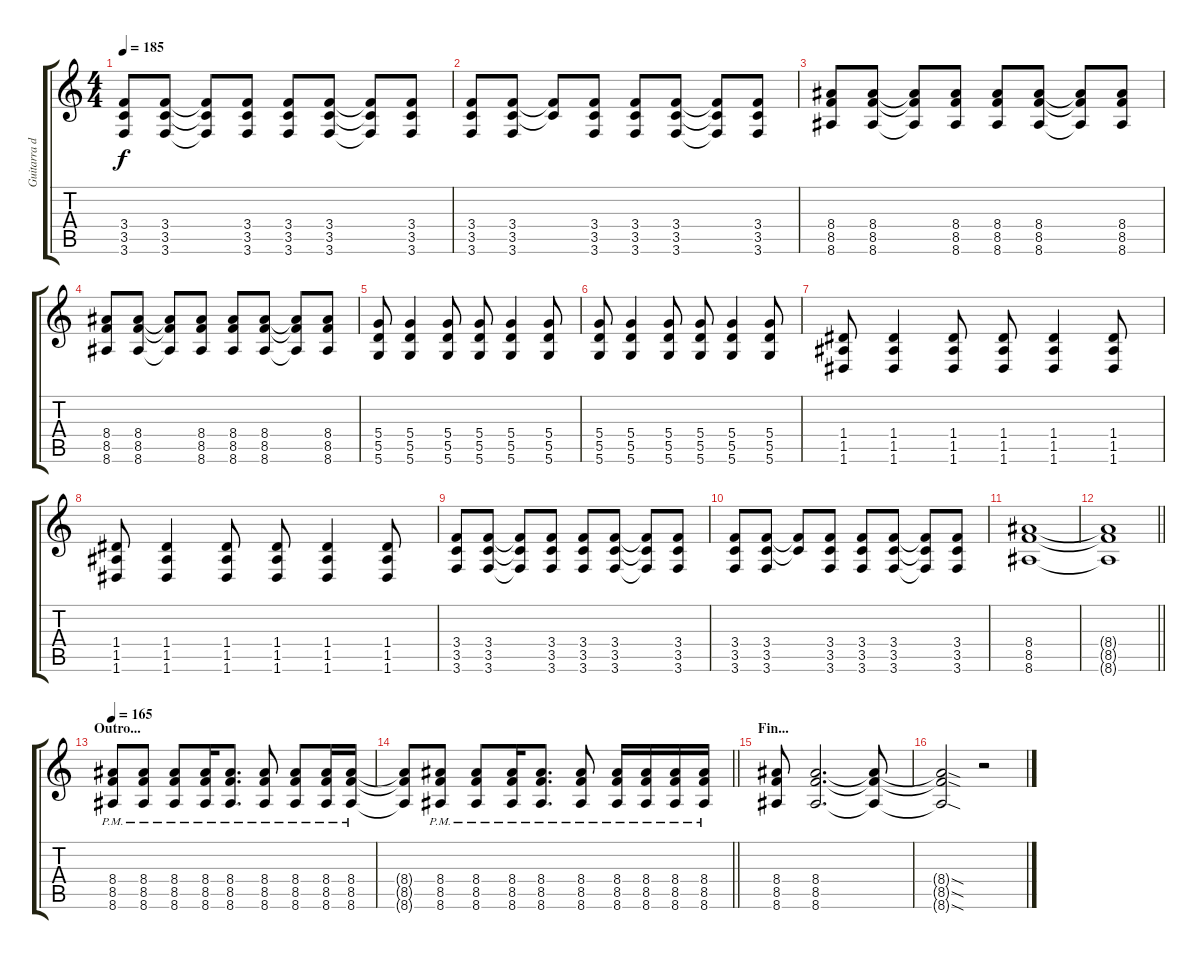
\track ("Guitarra de Acompañamiento" "Guitarra d") {instrument distortionguitar}
\staff {score tabs}
\tuning (E4 B3 G3 D3 A2 D2) {hide}
\ts (4 4)
\tempo 185
\clef g2
\ks c
(3.4 3.5 3.6).8{dy f} (3.4 3.5 3.6).8 (3.4{t} 3.5{t} 3.6{t}).8 (3.4 3.5 3.6).8 (3.4 3.5 3.6).8 (3.4 3.5 3.6).8 (3.4{t} 3.5{t} 3.6{t}).8 (3.4 3.5 3.6).8 |
(3.4 3.5 3.6).8 (3.4 3.5 3.6).8 (3.4{t} 3.5{t}).8 (3.4 3.5 3.6).8 (3.4 3.5 3.6).8 (3.4 3.5 3.6).8 (3.4{t} 3.5{t} 3.6{t}).8 (3.4 3.5 3.6).8 |
(8.4 8.5 8.6).8 (8.4 8.5 8.6).8 (8.4{t} 8.5{t} 8.6{t}).8 (8.4 8.5 8.6).8 (8.4 8.5 8.6).8 (8.4 8.5 8.6).8 (8.4{t} 8.5{t} 8.6{t}).8 (8.4 8.5 8.6).8 |
(8.4 8.5 8.6).8 (8.4 8.5 8.6).8 (8.4{t} 8.5{t} 8.6{t}).8 (8.4 8.5 8.6).8 (8.4 8.5 8.6).8 (8.4 8.5 8.6).8 (8.4{t} 8.5{t} 8.6{t}).8 (8.4 8.5 8.6).8 |
(5.4 5.5 5.6).8 (5.4 5.5 5.6).4 (5.4 5.5 5.6).8 (5.4 5.5 5.6).8 (5.4 5.5 5.6).4 (5.4 5.5 5.6).8 |
(5.4 5.5 5.6).8 (5.4 5.5 5.6).4 (5.4 5.5 5.6).8 (5.4 5.5 5.6).8 (5.4 5.5 5.6).4 (5.4 5.5 5.6).8 |
(1.4 1.5 1.6).8 (1.4 1.5 1.6).4 (1.4 1.5 1.6).8 (1.4 1.5 1.6).8 (1.4 1.5 1.6).4 (1.4 1.5 1.6).8 |
(1.4 1.5 1.6).8 (1.4 1.5 1.6).4 (1.4 1.5 1.6).8 (1.4 1.5 1.6).8 (1.4 1.5 1.6).4 (1.4 1.5 1.6).8 |
(3.4 3.5 3.6).8 (3.4 3.5 3.6).8 (3.4{t} 3.5{t} 3.6{t}).8 (3.4 3.5 3.6).8 (3.4 3.5 3.6).8 (3.4 3.5 3.6).8 (3.4{t} 3.5{t} 3.6{t}).8 (3.4 3.5 3.6).8 |
(3.4 3.5 3.6).8 (3.4 3.5 3.6).8 (3.4{t} 3.5{t}).8 (3.4 3.5 3.6).8 (3.4 3.5 3.6).8 (3.4 3.5 3.6).8 (3.4{t} 3.5{t} 3.6{t}).8 (3.4 3.5 3.6).8 |
(8.4 8.5 8.6).1 |
\barLineRight lightlight
(8.4{t} 8.5{t} 8.6{t}).1 |
\section ("" "Outro...")
\tempo 165
(8.4{pm} 8.5{pm} 8.6{pm}).8 (8.4{pm} 8.5{pm} 8.6{pm}).8 (8.4{pm} 8.5{pm} 8.6{pm}).8 (8.4{pm} 8.5{pm} 8.6{pm}).16 (8.4{pm} 8.5{pm} 8.6{pm}).8{d} (8.4{pm} 8.5{pm} 8.6{pm}).8 (8.4{pm} 8.5{pm} 8.6{pm}).8 (8.4{pm} 8.5{pm} 8.6{pm}).16 (8.4{pm} 8.5{pm} 8.6{pm}).16 |
\barLineRight lightlight
(8.4{t} 8.5{t} 8.6{t}).8 (8.4{pm} 8.5{pm} 8.6{pm}).8 (8.4{pm} 8.5{pm} 8.6{pm}).8 (8.4{pm} 8.5{pm} 8.6{pm}).16 (8.4{pm} 8.5{pm} 8.6{pm}).8{d} (8.4{pm} 8.5{pm} 8.6{pm}).8 (8.4{pm} 8.5{pm} 8.6{pm}).16 (8.4{pm} 8.5{pm} 8.6{pm}).16 (8.4{pm} 8.5{pm} 8.6{pm}).16 (8.4{pm} 8.5{pm} 8.6{pm}).16 |
\section ("" "Fin...")
(8.4 8.5 8.6).8 (8.4 8.5 8.6).2{d} (8.4{t} 8.5{t} 8.6{t}).8 |
(8.4{sod t} 8.5{sod t} 8.6{sod t}).2 r.2
